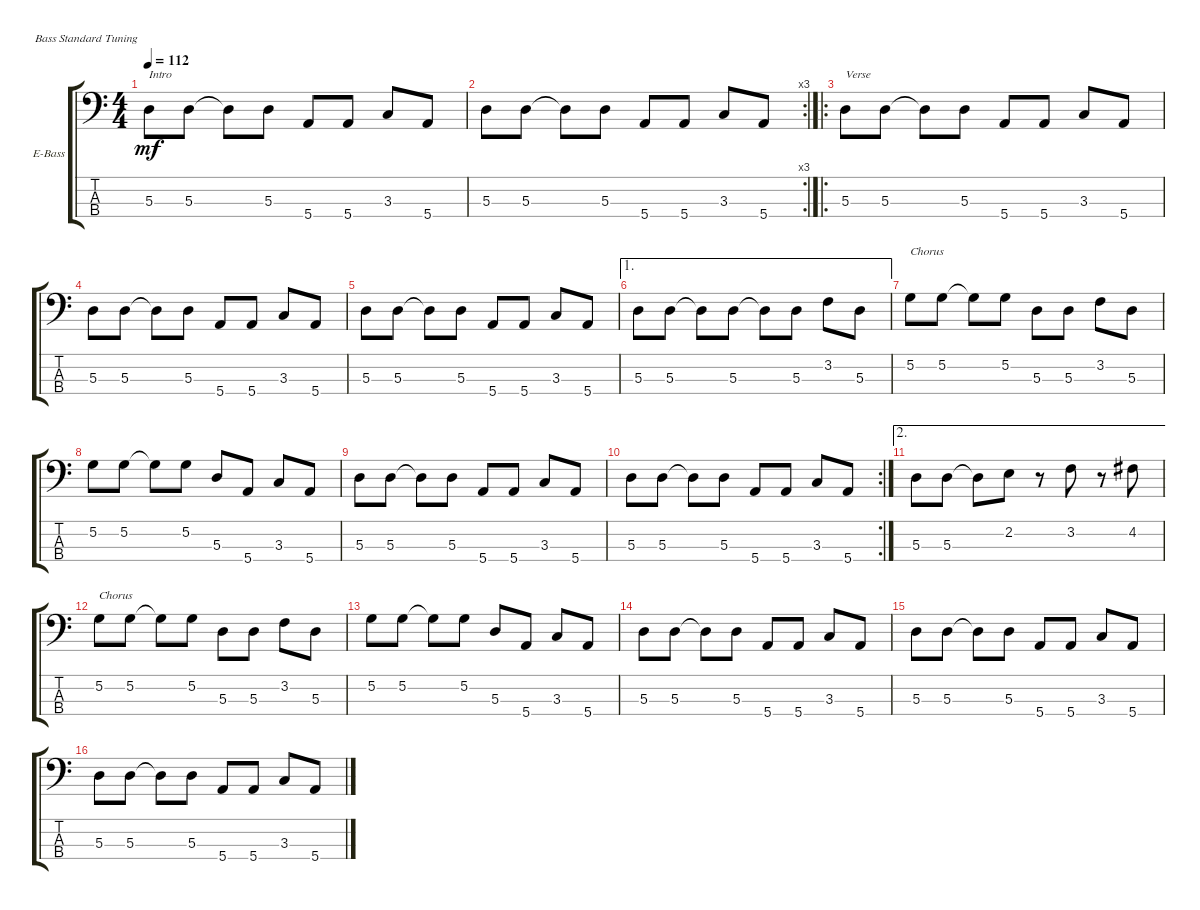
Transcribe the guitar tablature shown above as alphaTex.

\defaultSystemsLayout 4
\bracketExtendMode groupsimilarinstruments
\firstSystemTrackNameOrientation horizontal
\otherSystemsTrackNameOrientation horizontal
\track ("Electric Bass" "E-Bass") {instrument electricbassfinger}
\staff {score tabs}
\tuning (G2 D2 A1 E1)
\ts (4 4)
\tempo 112
\clef f4
\ks c
5.3.8{txt "Intro" dy mf instrument electricbassfinger} 5.3.8 5.3{t}.8 5.3.8 5.4.8 5.4.8 3.3.8 5.4.8 |
\rc 3
5.3.8 5.3.8 5.3{t}.8 5.3.8 5.4.8 5.4.8 3.3.8 5.4.8 |
\ro
5.3.8{txt "Verse"} 5.3.8 5.3{t}.8 5.3.8 5.4.8 5.4.8 3.3.8 5.4.8 |
5.3.8 5.3.8 5.3{t}.8 5.3.8 5.4.8 5.4.8 3.3.8 5.4.8 |
5.3.8 5.3.8 5.3{t}.8 5.3.8 5.4.8 5.4.8 3.3.8 5.4.8 |
\ae 1
5.3.8 5.3.8 5.3{t}.8 5.3.8 5.3{t}.8 5.3.8 3.2.8 5.3.8 |
5.2.8{txt "Chorus"} 5.2.8 5.2{t}.8 5.2.8 5.3.8 5.3.8 3.2.8 5.3.8 |
5.2.8 5.2.8 5.2{t}.8 5.2.8 5.3.8 5.4.8 3.3.8 5.4.8 |
5.3.8 5.3.8 5.3{t}.8 5.3.8 5.4.8 5.4.8 3.3.8 5.4.8 |
\rc 2
5.3.8 5.3.8 5.3{t}.8 5.3.8 5.4.8 5.4.8 3.3.8 5.4.8 |
\ae 2
5.3.8 5.3.8 5.3{t}.8 2.2.8 r.8 3.2.8 r.8 4.2.8 |
5.2.8{txt "Chorus"} 5.2.8 5.2{t}.8 5.2.8 5.3.8 5.3.8 3.2.8 5.3.8 |
5.2.8 5.2.8 5.2{t}.8 5.2.8 5.3.8 5.4.8 3.3.8 5.4.8 |
5.3.8 5.3.8 5.3{t}.8 5.3.8 5.4.8 5.4.8 3.3.8 5.4.8 |
5.3.8 5.3.8 5.3{t}.8 5.3.8 5.4.8 5.4.8 3.3.8 5.4.8 |
5.3.8 5.3.8 5.3{t}.8 5.3.8 5.4.8 5.4.8 3.3.8 5.4.8
